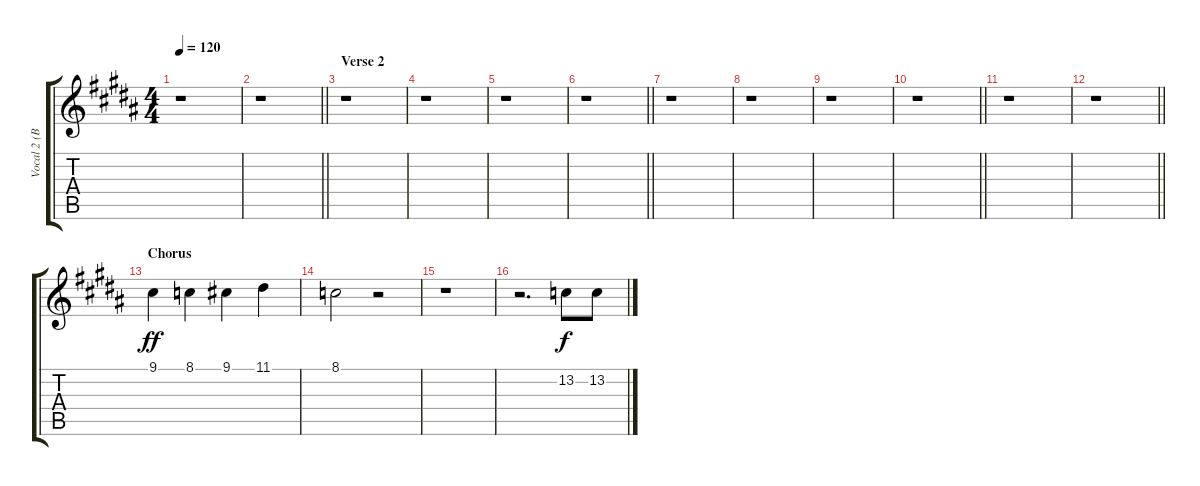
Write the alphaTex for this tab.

\track ("Vocal 2 (Background)" "Vocal 2 (B") {instrument sopranosax}
\staff {score tabs}
\tuning (E4 B3 G3 D3 A2 E2) {hide}
\ts (4 4)
\tempo 120
\clef g2
\ks b
r.1{dy fff} |
\barLineRight lightlight
r.1 |
\section ("" "Verse 2")
r.1 |
r.1 |
r.1 |
\barLineRight lightlight
r.1 |
r.1 |
r.1 |
r.1 |
\barLineRight lightlight
r.1 |
r.1 |
\barLineRight lightlight
r.1 |
\section ("" "Chorus")
9.1.4{dy ff} 8.1.4 9.1.4 11.1.4 |
8.1.2 r.2 |
r.1 |
r.2{d} 13.2.8{dy f} 13.2.8
